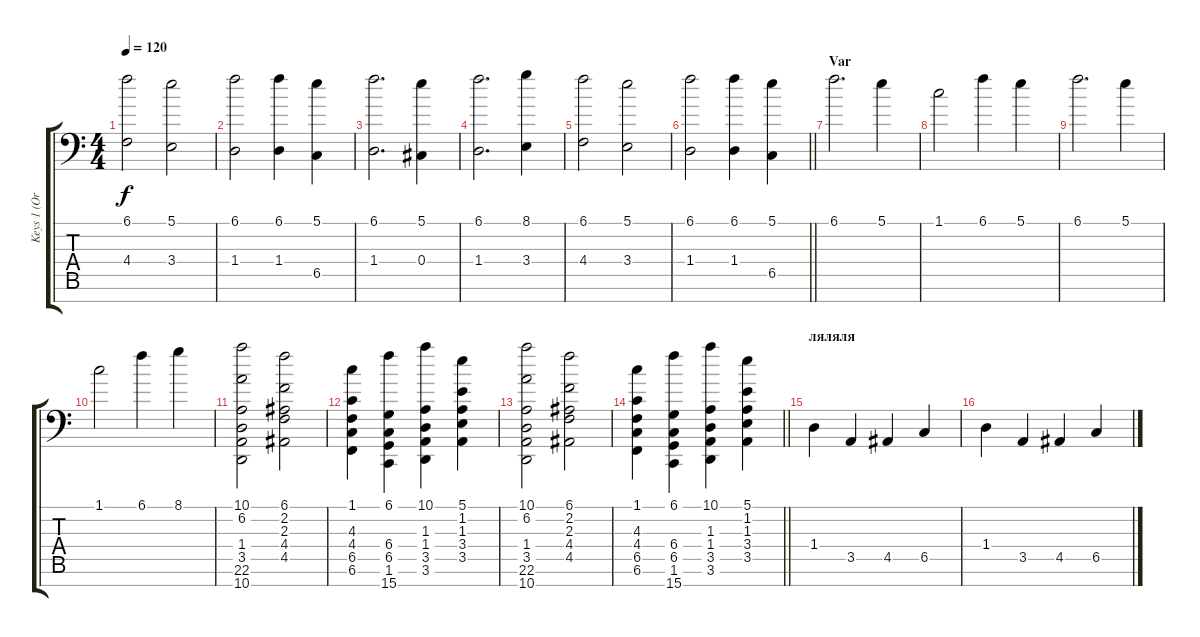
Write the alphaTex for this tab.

\track ("Keys 1 (Orchestra)" "Keys 1 (Or") {instrument stringensemble1}
\staff {score tabs}
\tuning (B4 Eb4 Ab3 Db3 Gb2 B1 E1) {hide}
\ts (4 4)
\tempo 120
\clef f4
\ks c
(6.1 4.4).2{dy f} (5.1 3.4).2 |
(6.1 1.4).2 (6.1 1.4).4 (5.1 6.5).4 |
(6.1 1.4).2{d} (5.1 0.4).4 |
(6.1 1.4).2{d} (8.1 3.4).4 |
(6.1 4.4).2 (5.1 3.4).2 |
\barLineRight lightlight
(6.1 1.4).2 (6.1 1.4).4 (5.1 6.5).4 |
\section ("" "Var")
6.1.2{d} 5.1.4 |
1.1.2 6.1.4 5.1.4 |
6.1.2{d} 5.1.4 |
1.1.2 6.1.4 8.1.4 |
(10.1 6.2 1.4 3.5 22.6 10.7).2 (6.1 2.2 2.3 4.4 4.5).2 |
(1.1 4.3 4.4 6.5 6.6).4 (6.1 6.4 6.5 1.6 15.7).4 (10.1 1.3 1.4 3.5 3.6).4 (5.1 1.2 1.3 3.4 3.5).4 |
(10.1 6.2 1.4 3.5 22.6 10.7).2 (6.1 2.2 2.3 4.4 4.5).2 |
\barLineRight lightlight
(1.1 4.3 4.4 6.5 6.6).4 (6.1 6.4 6.5 1.6 15.7).4 (10.1 1.3 1.4 3.5 3.6).4 (5.1 1.2 1.3 3.4 3.5).4 |
\section ("" "ляляля")
1.4.4 3.5.4 4.5.4 6.5.4 |
1.4.4 3.5.4 4.5.4 6.5.4
